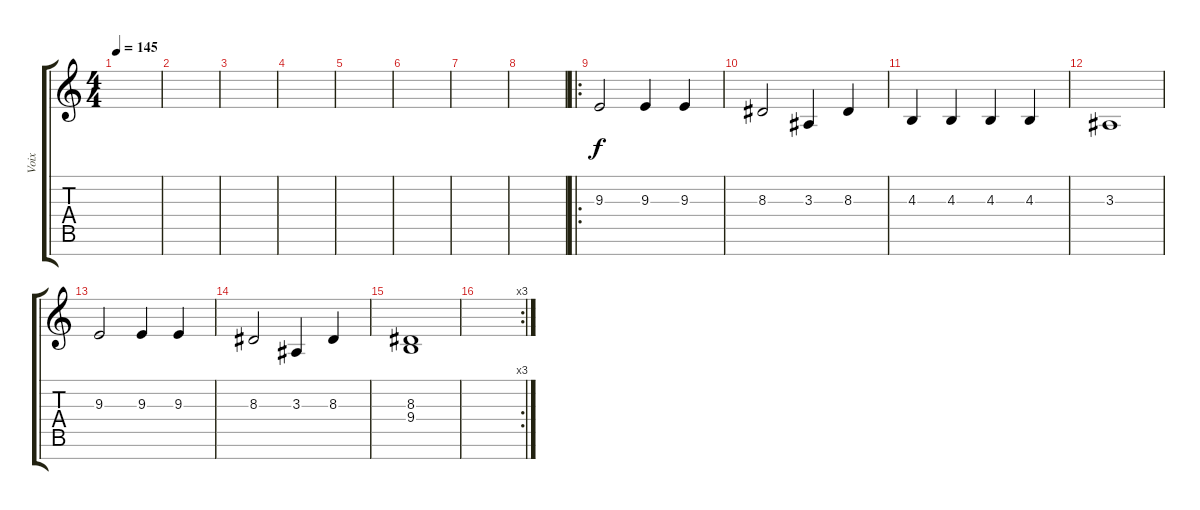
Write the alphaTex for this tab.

\track ("Voix" "Voix") {instrument mutedtrumpet}
\staff {score tabs}
\tuning (E4 B3 G3 D3 A2 E2 B1) {hide}
\ts (4 4)
\tempo 145
\clef g2
\ks c
|
|
|
|
|
|
|
|
\ro
9.3.2 9.3.4 9.3.4 |
8.3.2 3.3.4 8.3.4 |
4.3.4 4.3.4 4.3.4 4.3.4 |
3.3.1 |
9.3.2 9.3.4 9.3.4 |
8.3.2 3.3.4 8.3.4 |
(8.3 9.4).1 |
\rc 3
